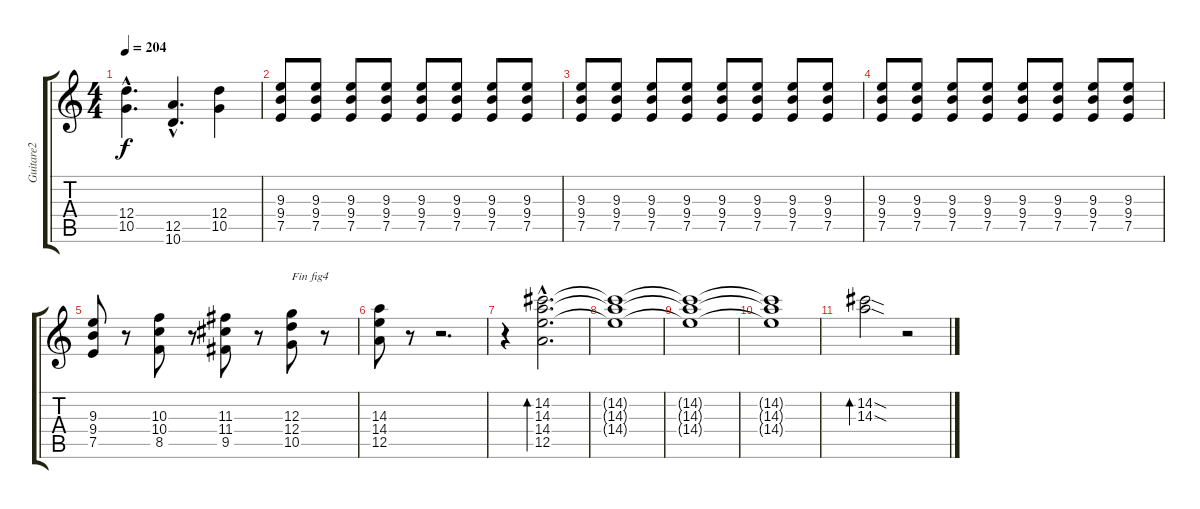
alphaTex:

\track ("Guitare2" "Guitare2") {instrument distortionguitar}
\staff {score tabs}
\tuning (E4 B3 G3 D3 A2 E2) {hide}
\ts (4 4)
\tempo 204
\clef g2
\ks c
(12.4{hac} 10.5{hac}).4{d dy f} (12.5{hac} 10.6{hac}).4{d} (12.4 10.5).4 |
(9.3 9.4 7.5).8 (9.3 9.4 7.5).8 (9.3 9.4 7.5).8 (9.3 9.4 7.5).8 (9.3 9.4 7.5).8 (9.3 9.4 7.5).8 (9.3 9.4 7.5).8 (9.3 9.4 7.5).8 |
(9.3 9.4 7.5).8 (9.3 9.4 7.5).8 (9.3 9.4 7.5).8 (9.3 9.4 7.5).8 (9.3 9.4 7.5).8 (9.3 9.4 7.5).8 (9.3 9.4 7.5).8 (9.3 9.4 7.5).8 |
(9.3 9.4 7.5).8 (9.3 9.4 7.5).8 (9.3 9.4 7.5).8 (9.3 9.4 7.5).8 (9.3 9.4 7.5).8 (9.3 9.4 7.5).8 (9.3 9.4 7.5).8 (9.3 9.4 7.5).8 |
(9.3 9.4 7.5).8 r.8 (10.3 10.4 8.5).8 r.8 (11.3 11.4 9.5).8 r.8 (12.3 12.4 10.5).8{txt "Fin fig4"} r.8 |
(14.3 14.4 12.5).8 r.8 r.2{d} |
r.4 (14.2{hac} 14.3{hac} 14.4{hac} 12.5{hac}).2{d bd 480 volume 10} |
(14.2{t} 14.3{t} 14.4{t}).1 |
(14.2{t} 14.3{t} 14.4{t}).1 |
(14.2{t} 14.3{t} 14.4{t}).1 |
(14.2{sod} 14.3{sod}).2{bd 240} r.2
